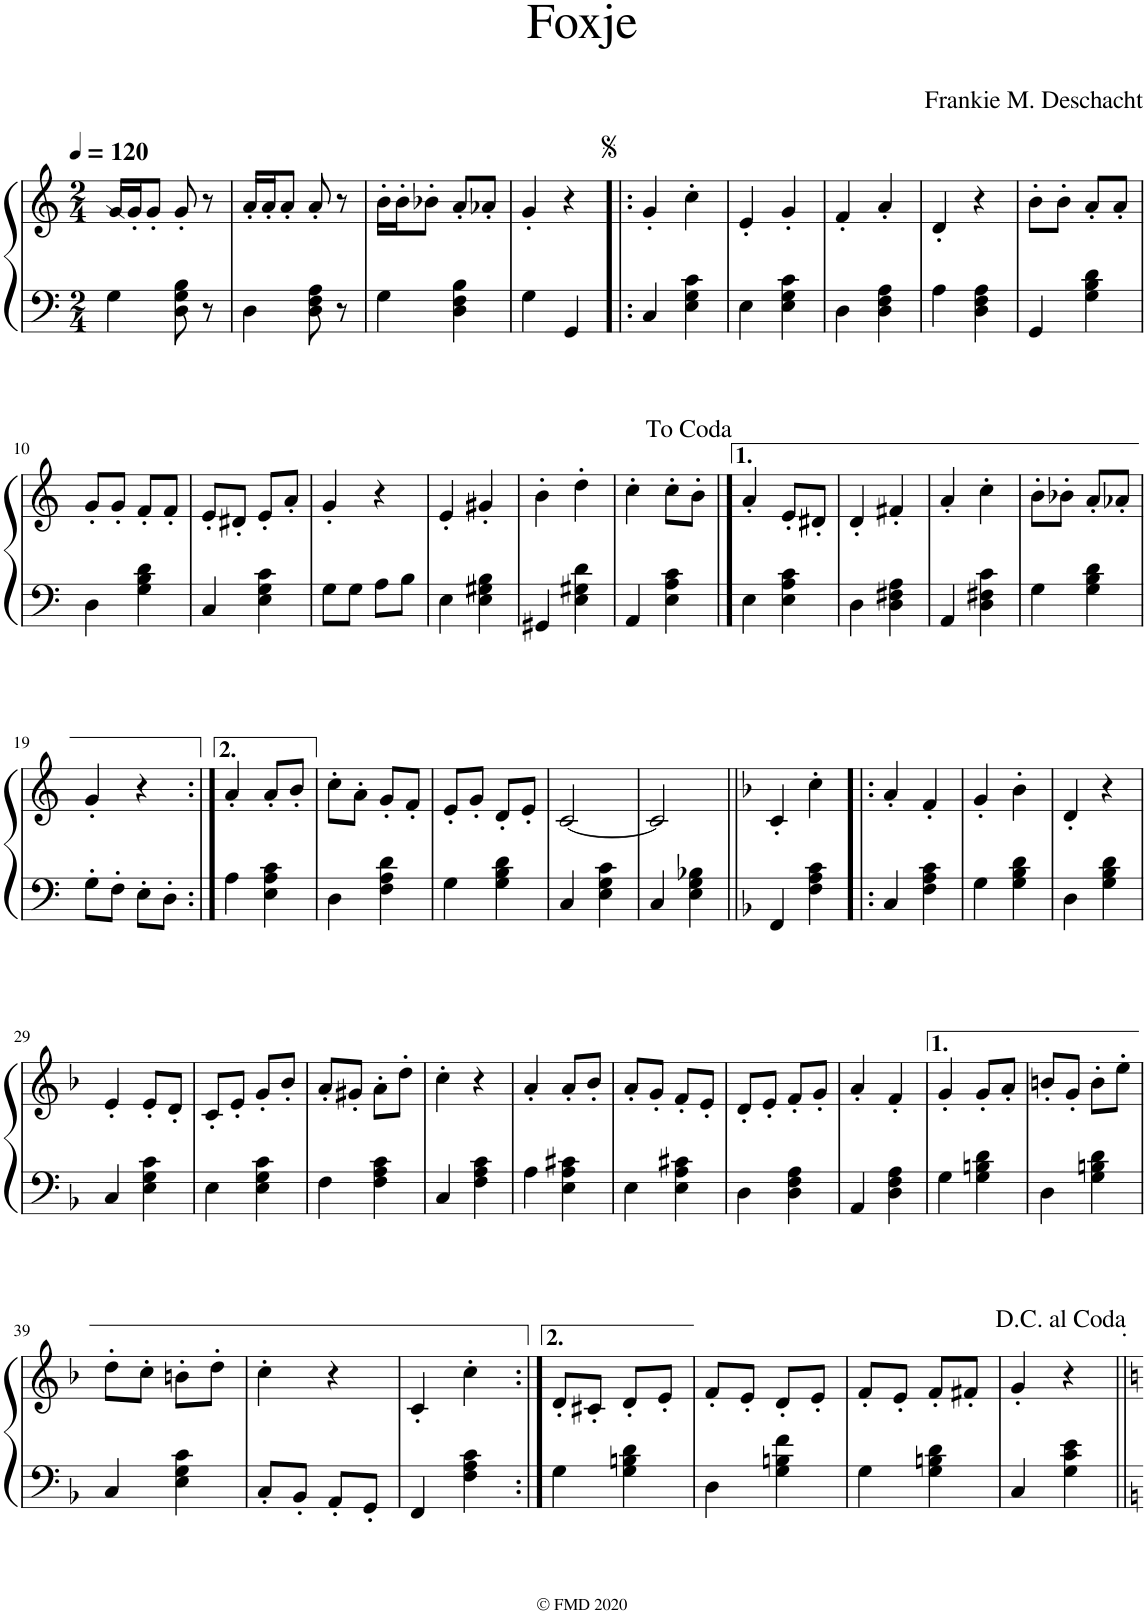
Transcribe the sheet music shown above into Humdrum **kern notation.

**kern	**kern
*part1	*part1
*staff2	*staff1
*I"Accordeon	*
*I'Acc.	*
*clefF4	*clefG2
*k[]	*k[]
*M2/4	*M2/4
*MM120	*MM120
=1	=1
4G\	16g/LL
.	16g'/J
.	8g'/J
8D\ 8G\ 8B\	8g'/
8r	8r
=2	=2
4D\	16a'/LL
.	16a'/J
.	8a'/J
8D\ 8F\ 8A\	8a'/
8r	8r
=3	=3
4G\	16b'\LL
.	16b'\J
.	8b-X'\J
4D\ 4F\ 4B\	8a'/L
.	8a-X'/J
=4	=4
4G\	4g'/
4GG/	4r
=5!|:	=5!|:
4C/	4g'/
4E\ 4G\ 4c\	4cc'\
=6	=6
4E\	4e'/
4E\ 4G\ 4c\	4g'/
=7	=7
4D\	4f'/
4D\ 4F\ 4A\	4a'/
=8	=8
4A\	4d'/
4D\ 4F\ 4A\	4r
=9	=9
4GG/	8b'\L
.	8b'\J
4G\ 4B\ 4d\	8a'/L
.	8a'/J
!!LO:LB:g=z
=10	=10
4D\	8g'/L
.	8g'/J
4G\ 4B\ 4d\	8f'/L
.	8f'/J
=11	=11
4C/	8e'/L
.	8d#X'/J
4E\ 4G\ 4c\	8e'/L
.	8a'/J
=12	=12
8G\L	4g'/
8G\J	.
8A\L	4r
8B\J	.
=13	=13
4E\	4e'/
4E\ 4G#X\ 4B\	4g#X'/
=14	=14
4GG#X/	4b'\
4E\ 4G#X\ 4d\	4dd'\
=15	=15
4AA/	4cc'\
4E\ 4A\ 4c\	8cc'\L
.	8b'\J
==15X1	==15X1
4E\	4a'/
4E\ 4A\ 4c\	8e'/L
.	8d#X'/J
=16	=16
4D\	4d'/
4D\ 4F#X\ 4A\	4f#X'/
=17	=17
4AA/	4a'/
4D\ 4F#X\ 4c\	4cc'\
=18	=18
4G\	8b'\L
.	8b-X'\J
4G\ 4B\ 4d\	8a'/L
.	8a-X'/J
!!LO:LB:g=z
=19	=19
8G'\L	4g'/
8F'\J	.
8E'\L	4r
8D'\J	.
=20:|!	=20:|!
4A\	4a'/
4E\ 4A\ 4c\	8a'/L
.	8b'/J
=21	=21
4D\	8cc'\L
.	8a'\J
4F\ 4A\ 4d\	8g'/L
.	8f'/J
=22	=22
4G\	8e'/L
.	8g'/J
4G\ 4B\ 4d\	8d'/L
.	8e'/J
=23	=23
4C/	[2c/
4E\ 4G\ 4c\	.
=24	=24
4C/	2c/]
4E\ 4G\ 4B-X\	.
=25||	=25||
*k[b-]	*k[b-]
4FF/	4c'/
4F\ 4A\ 4c\	4cc'\
=26!|:	=26!|:
4C/	4a'/
4F\ 4A\ 4c\	4f'/
=27	=27
4G\	4g'/
4G\ 4B-\ 4d\	4b-'\
=28	=28
4D\	4d'/
4G\ 4B-\ 4d\	4r
!!LO:LB:g=z
=29	=29
4C/	4e'/
4E\ 4G\ 4c\	8e'/L
.	8d'/J
=30	=30
4E\	8c'/L
.	8e'/J
4E\ 4G\ 4c\	8g'/L
.	8b-'/J
=31	=31
4F\	8a'/L
.	8g#X'/J
4F\ 4A\ 4c\	8a'\L
.	8dd'\J
=32	=32
4C/	4cc'\
4F\ 4A\ 4c\	4r
=33	=33
4A\	4a'/
4E\ 4A\ 4c#X\	8a'/L
.	8b-'/J
=34	=34
4E\	8a'/L
.	8g'/J
4E\ 4A\ 4c#X\	8f'/L
.	8e'/J
=35	=35
4D\	8d'/L
.	8e'/J
4D\ 4F\ 4A\	8f'/L
.	8g'/J
=36	=36
4AA/	4a'/
4D\ 4F\ 4A\	4f'/
=37	=37
4G\	4g'/
4G\ 4Bn\ 4d\	8g'/L
.	8a'/J
=38	=38
4D\	8bn'/L
.	8g'/J
4G\ 4Bn\ 4d\	8b'\L
.	8ee'\J
!!LO:LB:g=z
=39	=39
4C/	8dd'\L
.	8cc'\J
4E\ 4G\ 4c\	8bn'\L
.	8dd'\J
=40	=40
8C'/L	4cc'\
8BB-'/J	.
8AA'/L	4r
8GG'/J	.
=41	=41
4FF/	4c'/
4F\ 4A\ 4c\	4cc'\
=42:|!	=42:|!
4G\	8d'/L
.	8c#X'/J
4G\ 4Bn\ 4d\	8d'/L
.	8e'/J
=43	=43
4D\	8f'/L
.	8e'/J
4G\ 4Bn\ 4f\	8d'/L
.	8e'/J
=44	=44
4G\	8f'/L
.	8e'/J
4G\ 4Bn\ 4d\	8f'/L
.	8f#X'/J
=45	=45
4C/	4g'/
4G\ 4c\ 4e\	4r
=||	=||
*-	*-
